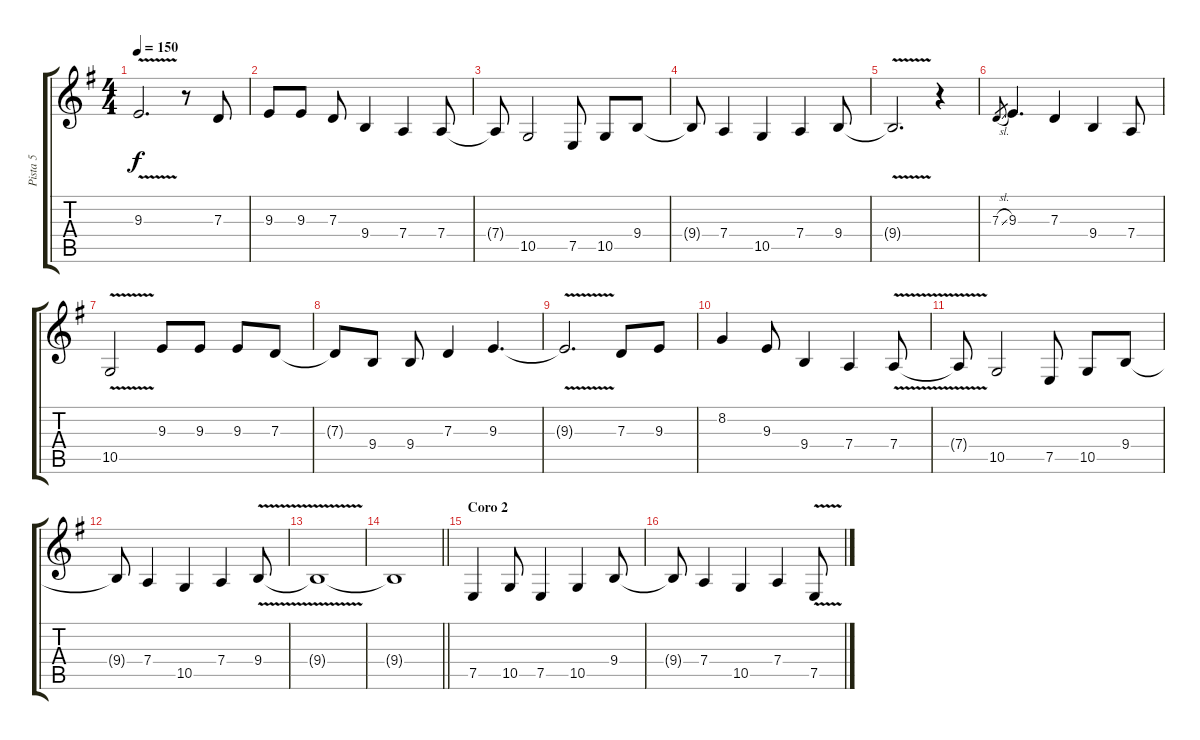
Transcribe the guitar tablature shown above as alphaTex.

\track ("Pista 5" "Pista 5") {instrument oboe}
\staff {score tabs}
\tuning (E4 B3 G3 D3 A2 E2) {hide}
\ts (4 4)
\tempo 150
\clef g2
\ks g
9.3{v t}.2{d dy f} r.8 7.3.8 |
9.3.8 9.3.8 7.3.8 9.4.4 7.4.4 7.4.8 |
7.4{t}.8 10.5.2 7.5.8 10.5.8 9.4.8 |
9.4{t}.8 7.4.4 10.5.4 7.4.4 9.4.8 |
9.4{v t}.2{d} r.4 |
7.3{sl}.8{gr} 9.3.4{d} 7.3.4 9.4.4 7.4.8 |
10.5{v}.2 9.3.8 9.3.8 9.3.8 7.3.8 |
7.3{t}.8 9.4.8 9.4.8 7.3.4 9.3.4{d} |
9.3{v t}.2{d} 7.3.8 9.3.8 |
8.2.4 9.3.8 9.4.4 7.4.4 7.4{v}.8 |
7.4{t}.8 10.5.2 7.5.8 10.5.8 9.4.8 |
9.4{t}.8 7.4.4 10.5.4 7.4.4 9.4{v}.8 |
9.4{t}.1 |
\barLineRight lightlight
9.4{t}.1 |
\section ("" "Coro 2")
7.5.4 10.5.8 7.5.4 10.5.4 9.4.8 |
9.4{t}.8 7.4.4 10.5.4 7.4.4 7.5{v}.8
